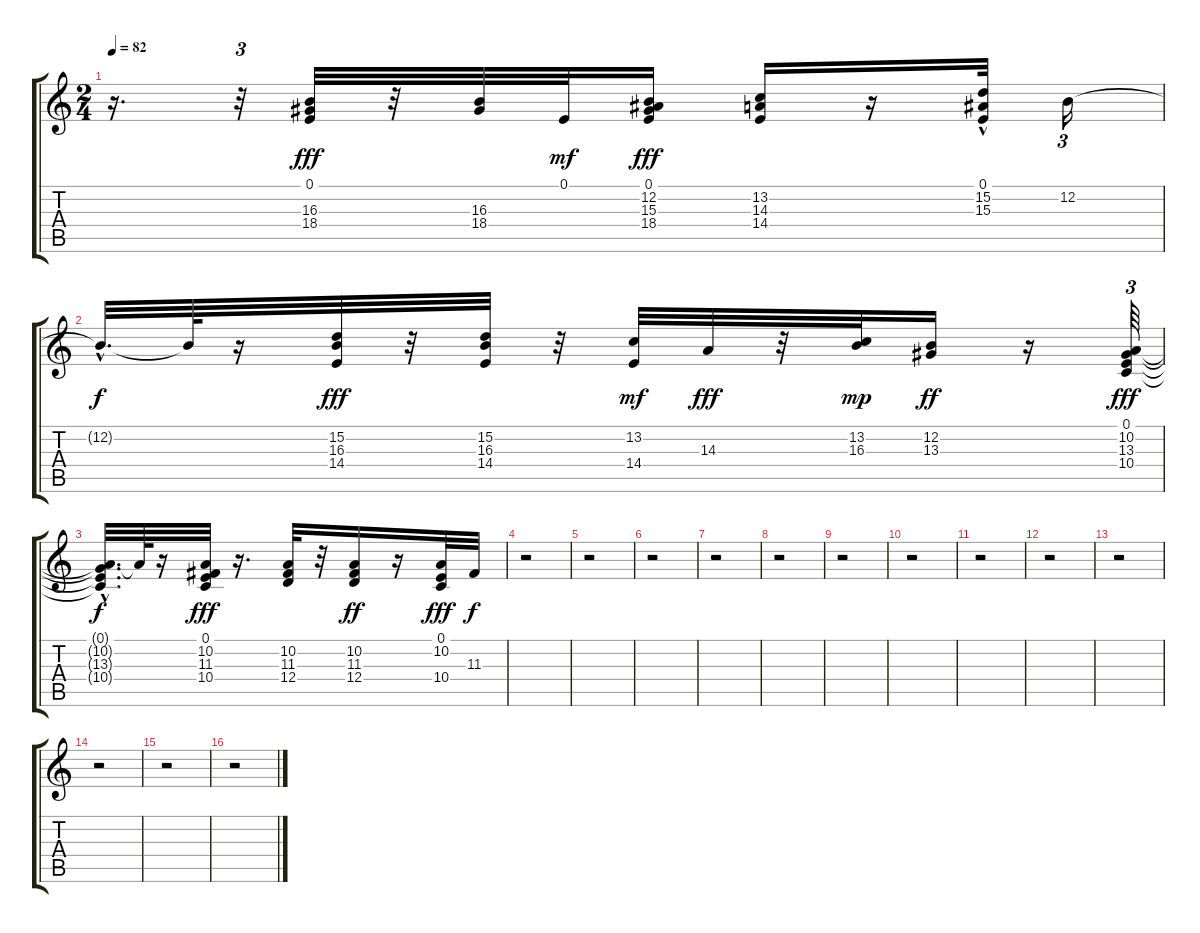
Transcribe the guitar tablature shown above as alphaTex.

\track "" {instrument accordion}
\staff {score tabs}
\tuning (E4 B3 G3 D3 A2 E2) {hide}
\ts (2 4)
\tempo 82
\clef g2
\ks c
r.16{d dy fff} r.32{tu (3 2)} (0.1 16.3 18.4).32 r.32 (16.3 18.4).32 0.1.32{dy mf} (0.1 12.2 15.3 18.4).16{dy fff} (13.2 14.3 14.4).16 r.16 (0.1 15.2{hac} 15.3).32 12.2.16{tu (3 2)} |
12.2{hac t}.32{d dy f} 12.2{t}.64 r.16 (15.2 16.3 14.4).32{dy fff} r.32 (15.2 16.3 14.4).32 r.32 (13.2 14.4).32{dy mf} 14.3.32{dy fff} r.32 (13.2 16.3).32{dy mp} (12.2 13.3).16{dy ff} r.16 (0.1 10.2 13.3 10.4).64{tu (3 2) dy fff} |
(0.1{t} 10.2{hac t} 13.3{t} 10.4{t}).32{d dy f} 10.2{t}.64 r.16 (0.1 10.2 11.3 10.4).32{dy fff} r.16{d} (10.2 11.3 12.4).32 r.32 (10.2 11.3 12.4).16{dy ff} r.16 (0.1 10.2 10.4).32{dy fff} 11.3.32{dy f} |
r.2 |
r.2 |
r.2 |
r.2 |
r.2 |
r.2 |
r.2 |
r.2 |
r.2 |
r.2 |
r.2 |
r.2 |
r.2
